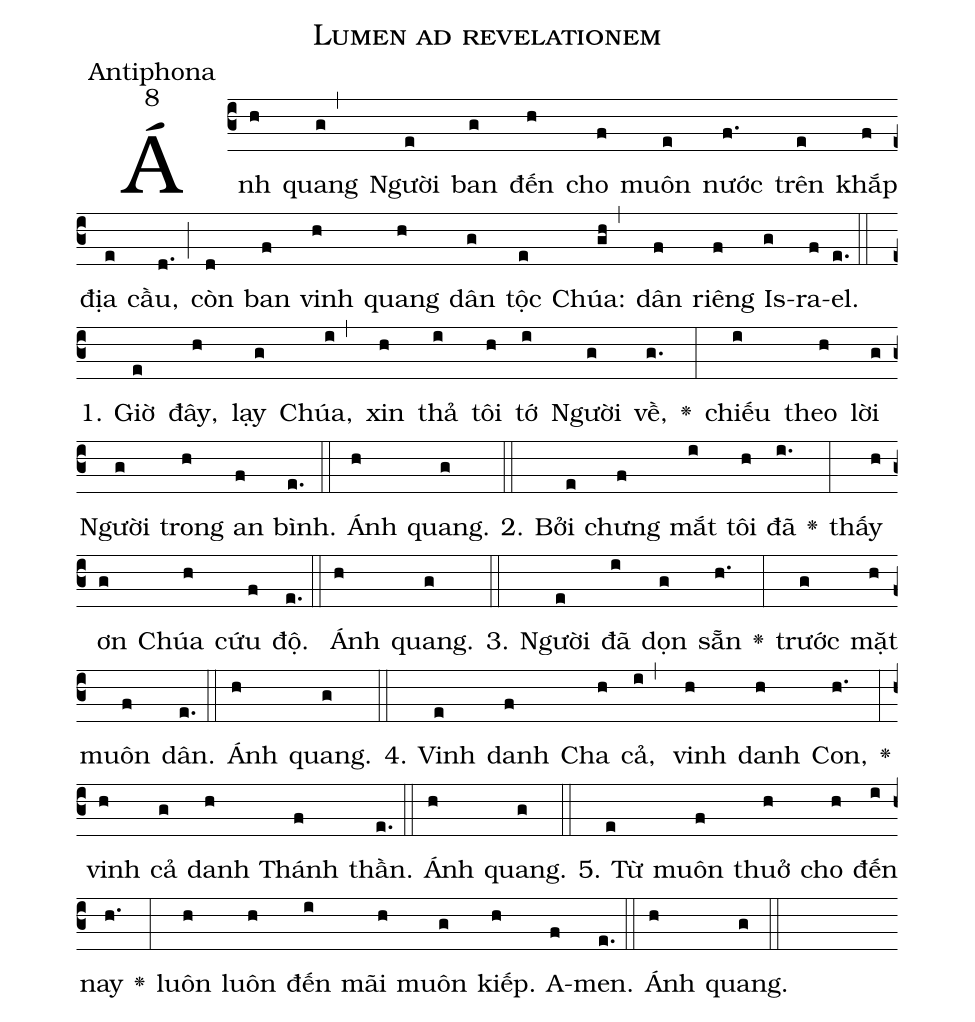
name:Lumen ad revelationem;
office-part:Antiphona;
mode:8;
%%
(c3)Ánh(h) quang(g,) Người(e) ban(g) đến(h) cho(f) muôn(e) nước(f.) trên(e) khắp(f) địa(e) cầu,(d.) (;) còn(d) ban(f) vinh(h) quang(h) dân(g) tộc(e) Chúa:(gh,) dân(f) riêng(f) Is-(g)ra-(f)el.(e.) (::) (Z)

1. Giờ(e) đây,(h) lạy(g) Chúa,(i,) xin(h) thả(i) tôi(h) tớ(i) Người(g) về,(g.) <v>\greheightstar</v>(:) chiếu(i) theo(h) lời(g) Người(g) trong(h) an(f) bình.(e.) (::) Ánh(h) quang.(g) (::)
2. Bởi(e) chưng(f) mắt(i) tôi(h) đã(i.) <v>\greheightstar</v>(:) thấy(h) ơn(g) Chúa(h) cứu(f) độ.(e.) (::) Ánh(h) quang.(g) (::)
3. Người(e) đã(i) dọn(g) sẵn(h.) <v>\greheightstar</v>(:) trước(g) mặt(h) muôn(f) dân.(e.) (::) Ánh(h) quang.(g) (::)
4. Vinh(e) danh(f) Cha(h) cả,(i,) vinh(h) danh(h) Con,(h.) <v>\greheightstar</v>(:) vinh(h) cả(g) danh(h) Thánh(f) thần.(e.) (::) Ánh(h) quang.(g) (::)
5. Từ(e) muôn(f) thuở(h) cho(h) đến(i) nay(h.) <v>\greheightstar</v>(:) luôn(h) luôn(h) đến(i) mãi(h) muôn(g) kiếp.(h) A-(f)men.(e.) (::) Ánh(h) quang.(g) (::)
